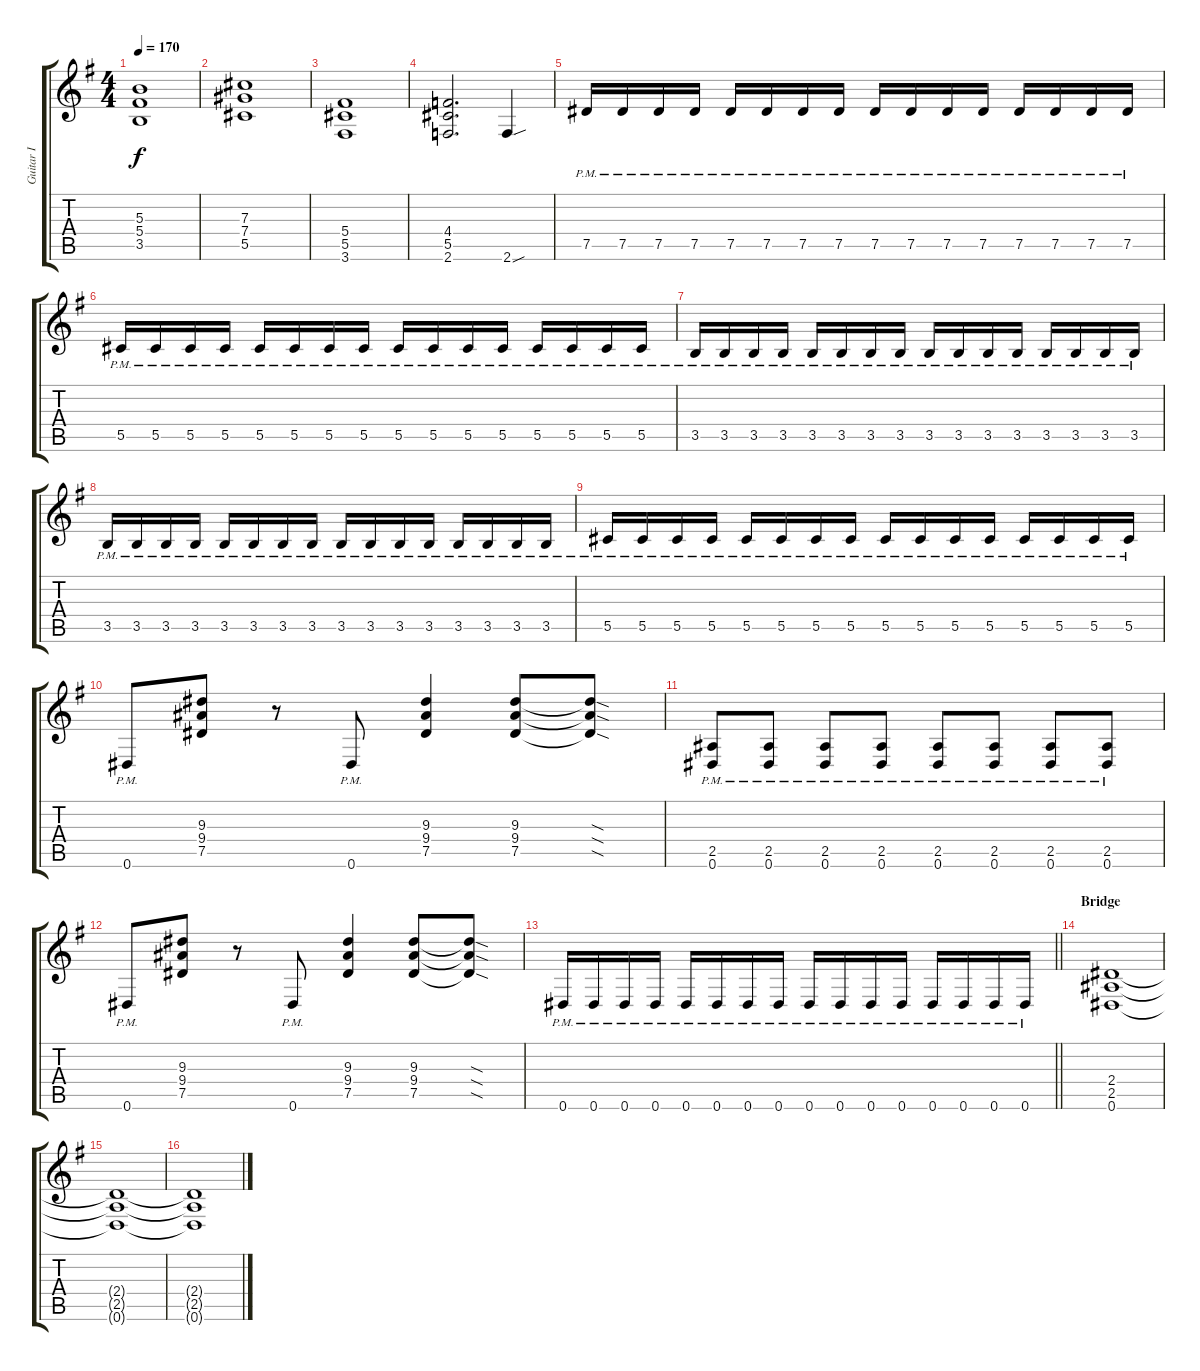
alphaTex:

\track ("Guitar I" "Guitar I") {instrument distortionguitar}
\staff {score tabs}
\tuning (Eb4 Bb3 Gb3 Db3 Ab2 Eb2) {hide}
\ts (4 4)
\tempo 170
\clef g2
\ks g
(5.3{t} 5.4{t} 3.5{t}).1{dy f} |
(7.3 7.4 5.5).1 |
(5.4 5.5 3.6).1 |
(4.4 5.5 2.6).2{d} 2.6{sou}.4 |
7.5{pm}.16 7.5{pm}.16 7.5{pm}.16 7.5{pm}.16 7.5{pm}.16 7.5{pm}.16 7.5{pm}.16 7.5{pm}.16 7.5{pm}.16 7.5{pm}.16 7.5{pm}.16 7.5{pm}.16 7.5{pm}.16 7.5{pm}.16 7.5{pm}.16 7.5{pm}.16 |
5.5{pm}.16 5.5{pm}.16 5.5{pm}.16 5.5{pm}.16 5.5{pm}.16 5.5{pm}.16 5.5{pm}.16 5.5{pm}.16 5.5{pm}.16 5.5{pm}.16 5.5{pm}.16 5.5{pm}.16 5.5{pm}.16 5.5{pm}.16 5.5{pm}.16 5.5{pm}.16 |
3.5{pm}.16 3.5{pm}.16 3.5{pm}.16 3.5{pm}.16 3.5{pm}.16 3.5{pm}.16 3.5{pm}.16 3.5{pm}.16 3.5{pm}.16 3.5{pm}.16 3.5{pm}.16 3.5{pm}.16 3.5{pm}.16 3.5{pm}.16 3.5{pm}.16 3.5{pm}.16 |
3.5{pm}.16 3.5{pm}.16 3.5{pm}.16 3.5{pm}.16 3.5{pm}.16 3.5{pm}.16 3.5{pm}.16 3.5{pm}.16 3.5{pm}.16 3.5{pm}.16 3.5{pm}.16 3.5{pm}.16 3.5{pm}.16 3.5{pm}.16 3.5{pm}.16 3.5{pm}.16 |
5.5{pm}.16 5.5{pm}.16 5.5{pm}.16 5.5{pm}.16 5.5{pm}.16 5.5{pm}.16 5.5{pm}.16 5.5{pm}.16 5.5{pm}.16 5.5{pm}.16 5.5{pm}.16 5.5{pm}.16 5.5{pm}.16 5.5{pm}.16 5.5{pm}.16 5.5{pm}.16 |
0.6{pm}.8 (9.3 9.4 7.5).8 r.8 0.6{pm}.8 (9.3 9.4 7.5).4 (9.3 9.4 7.5).8 (9.3{sod t} 9.4{sod t} 7.5{sod t}).8 |
(2.5{pm} 0.6{pm}).8 (2.5{pm} 0.6{pm}).8 (2.5{pm} 0.6{pm}).8 (2.5{pm} 0.6{pm}).8 (2.5{pm} 0.6{pm}).8 (2.5{pm} 0.6{pm}).8 (2.5{pm} 0.6{pm}).8 (2.5{pm} 0.6{pm}).8 |
0.6{pm}.8 (9.3 9.4 7.5).8 r.8 0.6{pm}.8 (9.3 9.4 7.5).4 (9.3 9.4 7.5).8 (9.3{sod t} 9.4{sod t} 7.5{sod t}).8 |
\barLineRight lightlight
0.6{pm}.16 0.6{pm}.16 0.6{pm}.16 0.6{pm}.16 0.6{pm}.16 0.6{pm}.16 0.6{pm}.16 0.6{pm}.16 0.6{pm}.16 0.6{pm}.16 0.6{pm}.16 0.6{pm}.16 0.6{pm}.16 0.6{pm}.16 0.6{pm}.16 0.6{pm}.16 |
\section ("" "Bridge")
(2.4 2.5 0.6).1{volume 7} |
(2.4{t} 2.5{t} 0.6{t}).1 |
(2.4{t} 2.5{t} 0.6{t}).1
